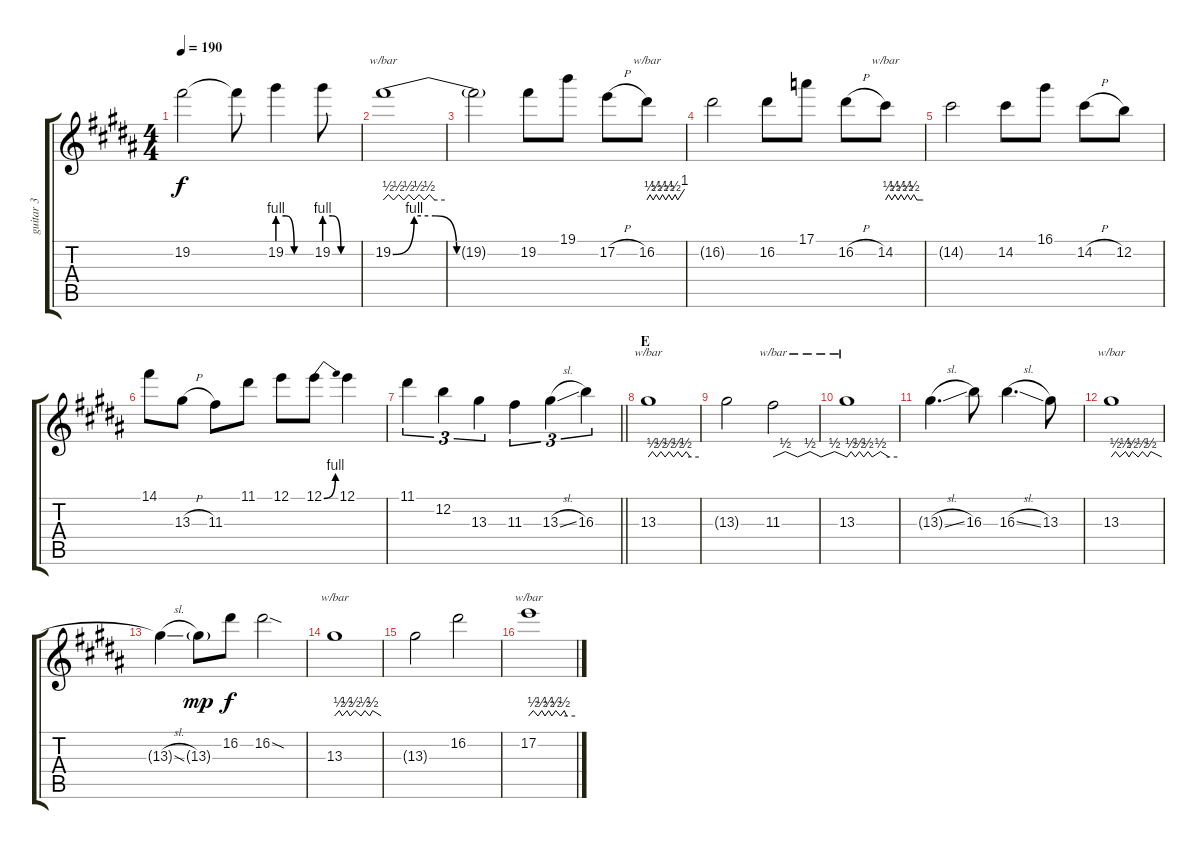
\track ("guitar 3" "guitar 3") {instrument distortionguitar}
\staff {score tabs}
\tuning (E4 B3 G3 D3 A2 E2) {hide}
\ts (4 4)
\tempo 190
\clef g2
\ks b
19.2{t}.2{dy f} 19.2{t}.8 19.2{be (custom 0 4 15 4 30 0 60 0)}.4 19.2{be (custom 0 4 15 4 30 0 60 0)}.8 |
19.2{be (custom 0 0 10 4 20 4 30 0 60 0)}.1{tbe (custom default 0 0 5 2 10 0 15 2 20 0 25 2 30 0 35 2 40 0 45 2 50 0 60 0)} |
19.2{t}.2 19.2.8 19.1.8 17.2{h}.8 16.2.8{tbe (custom default 0 0 5 2 10 0 15 2 20 0 25 2 30 0 35 2 40 0 45 2 49 0 60 4)} |
16.2{t}.2 16.2.8 17.1.8 16.2{h}.8 14.2.8{tbe (custom default 0 0 5 2 10 0 15 2 20 0 25 2 30 0 35 2 40 0 45 2 50 0 60 0)} |
14.2{t}.2 14.2.8 16.1.8 14.2{h}.8 12.2.8 |
14.1.8 13.3{h}.8 11.3.8 11.1.8 12.1.8 12.1{be (bend 0 0 60 4)}.8 12.1.4 |
\barLineRight lightlight
11.1.4{tu (3 2)} 12.2.4{tu (3 2)} 13.3.4{tu (3 2)} 11.3.4{tu (3 2)} 13.3{sl}.4{tu (3 2)} 16.3.4{tu (3 2)} |
\section ("" "E")
13.3.1{tbe (custom default 0 0 5 2 10 0 15 2 20 0 25 2 30 0 35 2 40 0 45 2 50 0 60 0)} |
13.3{t}.2 11.3.2{tbe (custom default 0 0 10 2 20 0 30 2 39 0 50 2 60 0)} |
13.3.1{tbe (custom default 0 0 5 2 10 0 15 2 20 0 25 2 30 0 40 2 50 0 60 0)} |
13.3{sl t}.4{d} 16.3.8 16.3{sl}.4{d} 13.3.8 |
13.3.1{tbe (custom default 0 0 5 2 10 0 17 2 21 0 25 2 32 0 37 2 43 0 47 2 60 0)} |
13.3{sl t}.4 13.3{g}.8{dy mp} 16.2.8{dy f} 16.2{sod}.2 |
13.3.1{tbe (custom default 0 0 6 2 10 0 16 2 20 0 26 2 34 0 39 2 45 0 49 2 60 0)} |
13.3{t}.2 16.2.2 |
17.2.1{tbe (custom default 0 0 6 2 12 0 17 2 21 0 26 2 30 0 35 2 41 0 46 2 49 0 60 0)}
